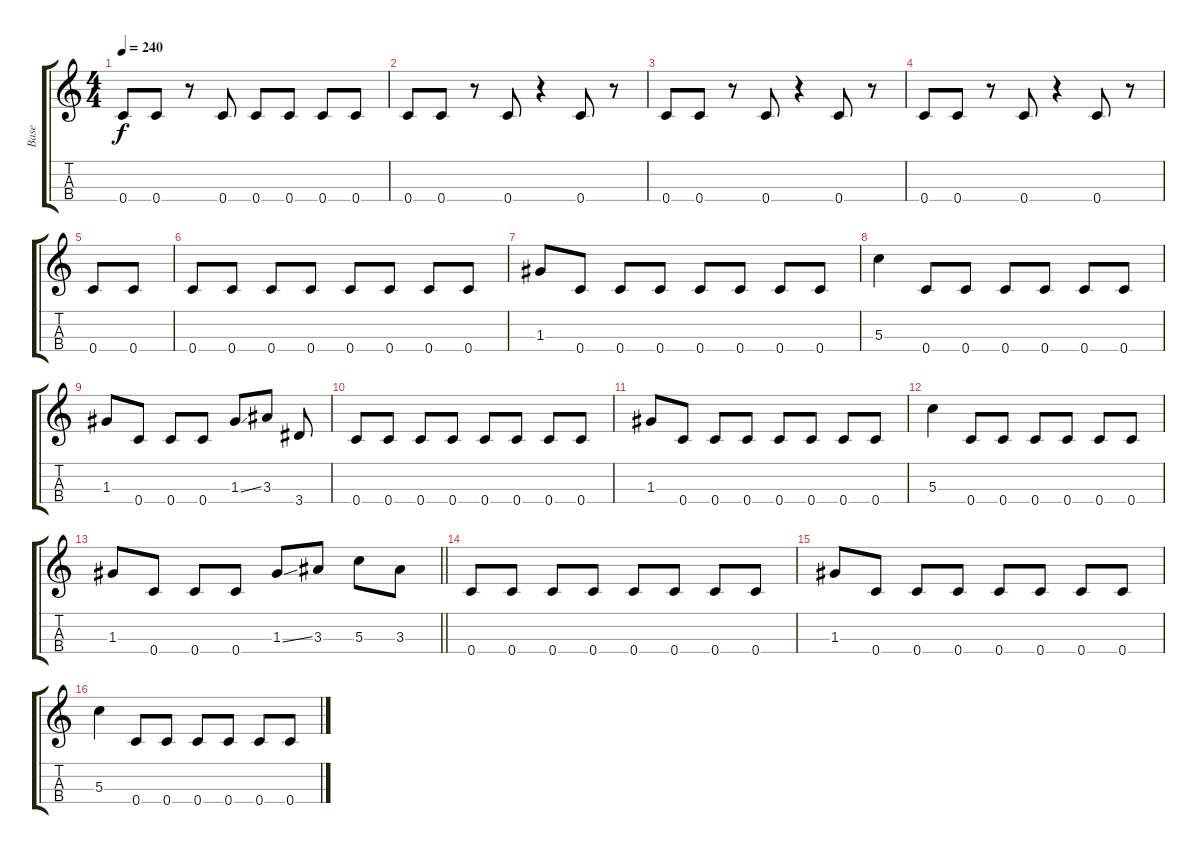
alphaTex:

\track ("Base" "Base") {instrument electricbasspick}
\staff {score tabs}
\tuning (F4 C4 G3 C3) {hide}
\ts (4 4)
\tempo 240
\clef g2
\ks c
0.4.8{dy f} 0.4.8 r.8 0.4.8 0.4.8 0.4.8 0.4.8 0.4.8 |
0.4.8 0.4.8 r.8 0.4.8 r.4 0.4.8 r.8 |
0.4.8 0.4.8 r.8 0.4.8 r.4 0.4.8 r.8 |
0.4.8 0.4.8 r.8 0.4.8 r.4 0.4.8 r.8 |
0.4.8 0.4.8 |
0.4.8 0.4.8 0.4.8 0.4.8 0.4.8 0.4.8 0.4.8 0.4.8 |
1.3.8 0.4.8 0.4.8 0.4.8 0.4.8 0.4.8 0.4.8 0.4.8 |
5.3.4 0.4.8 0.4.8 0.4.8 0.4.8 0.4.8 0.4.8 |
1.3.8 0.4.8 0.4.8 0.4.8 1.3{ss}.8 3.3.8 3.4.8 |
0.4.8 0.4.8 0.4.8 0.4.8 0.4.8 0.4.8 0.4.8 0.4.8 |
1.3.8 0.4.8 0.4.8 0.4.8 0.4.8 0.4.8 0.4.8 0.4.8 |
5.3.4 0.4.8 0.4.8 0.4.8 0.4.8 0.4.8 0.4.8 |
\barLineRight lightlight
1.3.8 0.4.8 0.4.8 0.4.8 1.3{ss}.8 3.3.8 5.3.8 3.3.8 |
0.4.8 0.4.8 0.4.8 0.4.8 0.4.8 0.4.8 0.4.8 0.4.8 |
1.3.8 0.4.8 0.4.8 0.4.8 0.4.8 0.4.8 0.4.8 0.4.8 |
5.3.4 0.4.8 0.4.8 0.4.8 0.4.8 0.4.8 0.4.8
